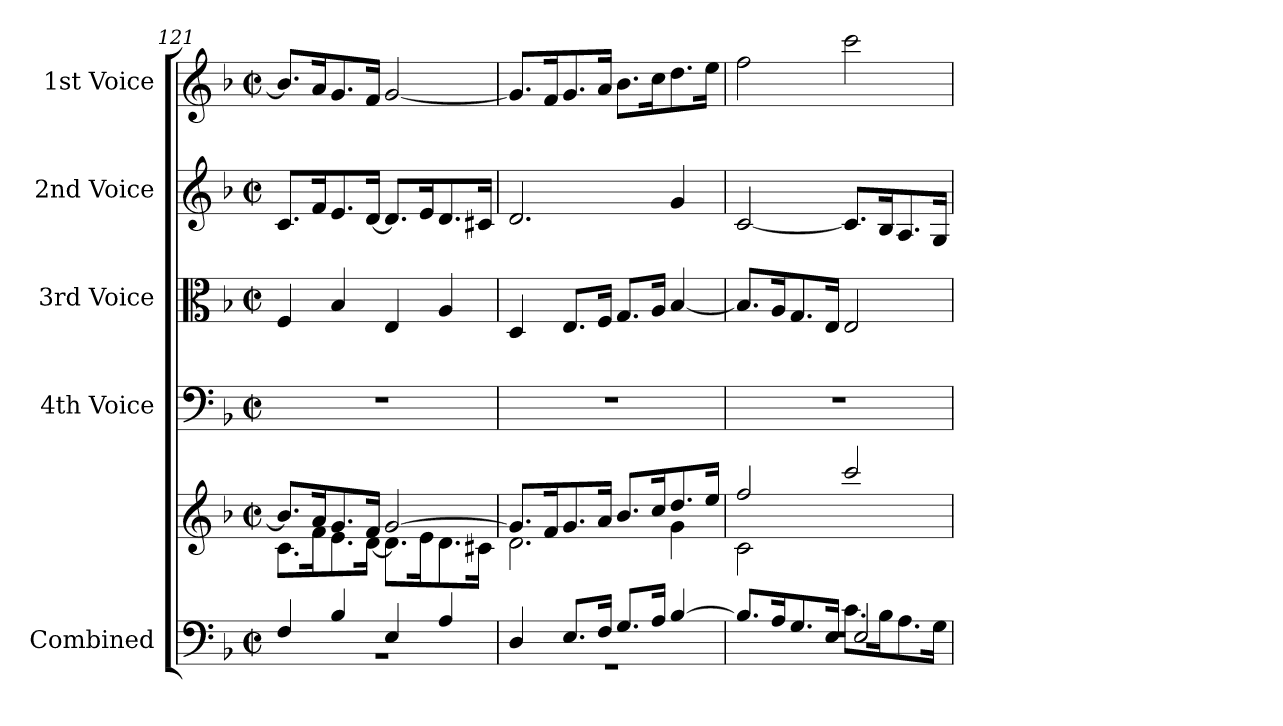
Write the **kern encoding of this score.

**kern	**kern	**kern	**kern	**kern	**kern
*part5	*part5	*part4	*part3	*part2	*part1
*staff6	*staff5	*staff4	*staff3	*staff2	*staff1
*I"Combined	*	*I"4th Voice	*I"3rd Voice	*I"2nd Voice	*I"1st Voice
*clefF4	*clefG2	*clefF4	*clefC3	*clefG2	*clefG2
*k[b-]	*k[b-]	*k[b-]	*k[b-]	*k[b-]	*k[b-]
*M2/2	*M2/2	*M2/2	*M2/2	*M2/2	*M2/2
*met(c|)	*met(c|)	*met(c|)	*met(c|)	*met(c|)	*met(c|)
=121	=121	=121	=121	=121	=121
*^	*^	*	*	*	*
4F/	1r	8.b-/L]	8.c\L	1r	4F/	8.c/L	8.b-/L]
.	.	16a/K	16f\K	.	.	16f/K	16a/K
4B-/	.	8.g/	8.e\	.	4B-/	8.e/	8.g/
.	.	16f/Jk	[16d\Jk	.	.	[16d/Jk	16f/Jk
4E/	.	[2g/	8.d\L]	.	4E/	8.d/L]	[2g/
.	.	.	16e\K	.	.	16e/K	.
4A/	.	.	8.d\	.	4A/	8.d/	.
.	.	.	16c#X\Jk	.	.	16c#X/Jk	.
=122	=122	=122	=122	=122	=122	=122	=122
4D/	1r	8.g/L]	2.d\	1r	4D/	2.d/	8.g/L]
.	.	16f/K	.	.	.	.	16f/K
8.E/L	.	8.g/	.	.	8.E/L	.	8.g/
16F/Jk	.	16a/Jk	.	.	16F/Jk	.	16a/Jk
8.G/L	.	8.b-/L	.	.	8.G/L	.	8.b-\L
16A/Jk	.	16cc/K	.	.	16A/Jk	.	16cc\K
[4B-/	.	8.dd/	4g\	.	[4B-/	4g/	8.dd\
.	.	16ee/Jk	.	.	.	.	16ee\Jk
=123	=123	=123	=123	=123	=123	=123	=123
*	*^	*	*	*	*	*	*
2ryy	8.B-/L]	1r	2ff/	((2c\	1r	8.B-/L]	[2c/	2ff\
.	16A/K	.	.	.	.	16A/K	.	.
.	8.G/	.	.	.	.	8.G/	.	.
.	16E/Jk	.	.	.	.	16E/Jk	.	.
8.c\L))	2E/	.	2ccc/	2ryy	.	2E/	8.c/L]	2ccc\
16B-\K	.	.	.	.	.	.	16B-/K	.
8.A\	.	.	.	.	.	.	8.A/	.
16G\Jk	.	.	.	.	.	.	16G/Jk	.
*v	*v	*v	*	*	*	*	*	*
*	*v	*v	*	*	*	*
=	=	=	=	=	=
*-	*-	*-	*-	*-	*-
